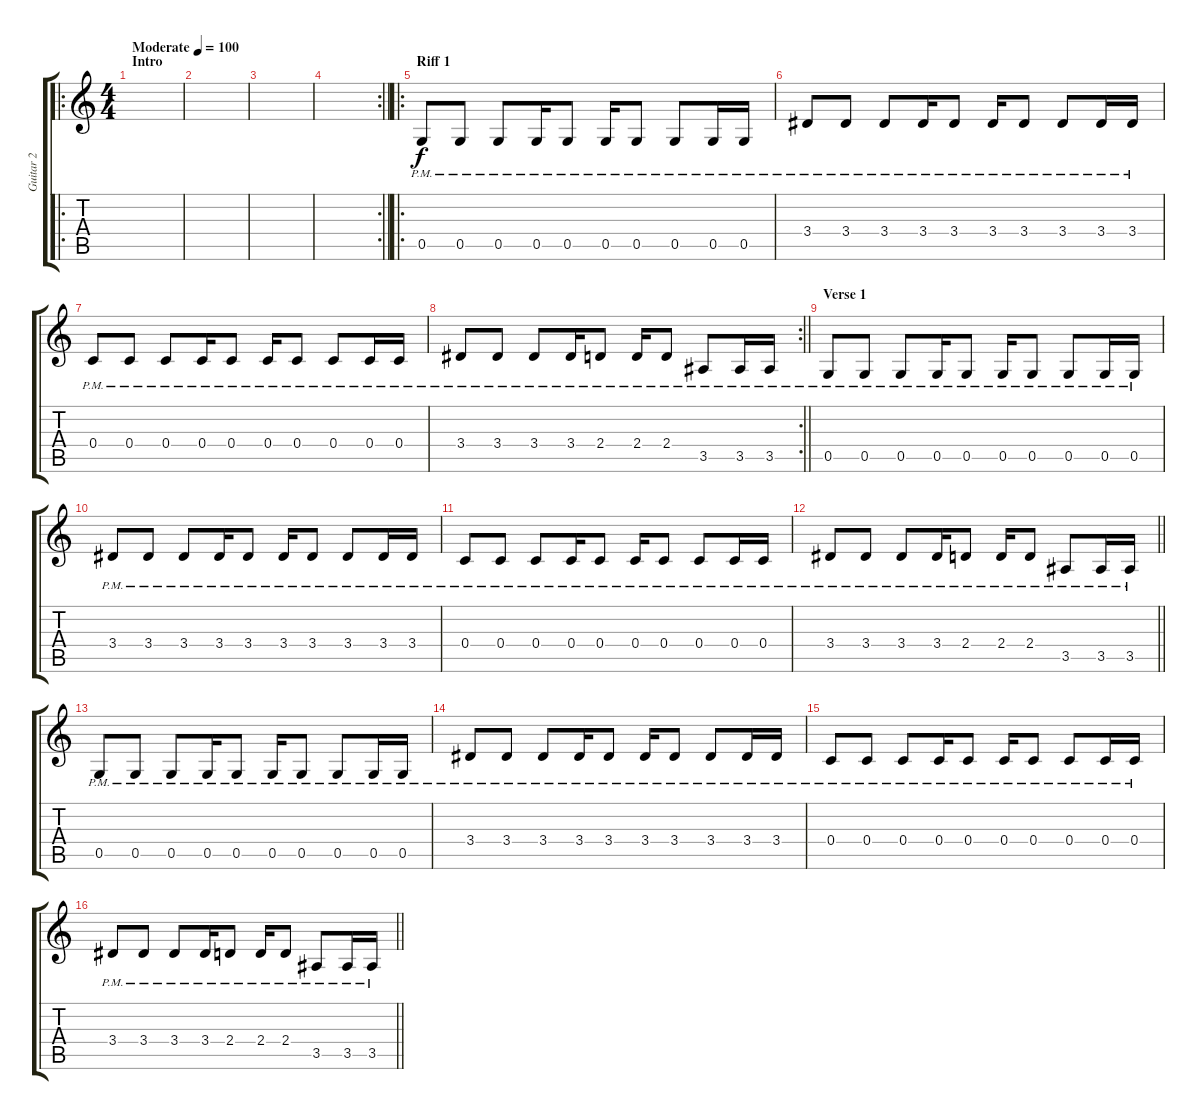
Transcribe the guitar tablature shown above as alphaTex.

\track ("Guitar 2" "Guitar 2") {instrument electricguitarclean}
\staff {score tabs}
\tuning (D4 A3 F3 C3 G2 D2) {hide}
\ro
\ts (4 4)
\section ("" "Intro")
\tempo (100 "Moderate")
\clef g2
\ks c
|
|
|
\rc 2
\barLineRight lightlight
|
\ro
\section ("" "Riff 1")
0.5{pm}.8 0.5{pm}.8 0.5{pm}.8 0.5{pm}.16 0.5{pm}.8 0.5{pm}.16 0.5{pm}.8 0.5{pm}.8 0.5{pm}.16 0.5{pm}.16 |
3.4{pm}.8 3.4{pm}.8 3.4{pm}.8 3.4{pm}.16 3.4{pm}.8 3.4{pm}.16 3.4{pm}.8 3.4{pm}.8 3.4{pm}.16 3.4{pm}.16 |
0.4{pm}.8 0.4{pm}.8 0.4{pm}.8 0.4{pm}.16 0.4{pm}.8 0.4{pm}.16 0.4{pm}.8 0.4{pm}.8 0.4{pm}.16 0.4{pm}.16 |
\rc 2
\barLineRight lightlight
3.4{pm}.8 3.4{pm}.8 3.4{pm}.8 3.4{pm}.16 2.4{pm}.8 2.4{pm}.16 2.4{pm}.8 3.5{pm}.8 3.5{pm}.16 3.5{pm}.16 |
\section ("" "Verse 1")
0.5{pm}.8 0.5{pm}.8 0.5{pm}.8 0.5{pm}.16 0.5{pm}.8 0.5{pm}.16 0.5{pm}.8 0.5{pm}.8 0.5{pm}.16 0.5{pm}.16 |
3.4{pm}.8 3.4{pm}.8 3.4{pm}.8 3.4{pm}.16 3.4{pm}.8 3.4{pm}.16 3.4{pm}.8 3.4{pm}.8 3.4{pm}.16 3.4{pm}.16 |
0.4{pm}.8 0.4{pm}.8 0.4{pm}.8 0.4{pm}.16 0.4{pm}.8 0.4{pm}.16 0.4{pm}.8 0.4{pm}.8 0.4{pm}.16 0.4{pm}.16 |
\barLineRight lightlight
3.4{pm}.8 3.4{pm}.8 3.4{pm}.8 3.4{pm}.16 2.4{pm}.8 2.4{pm}.16 2.4{pm}.8 3.5{pm}.8 3.5{pm}.16 3.5{pm}.16 |
0.5{pm}.8 0.5{pm}.8 0.5{pm}.8 0.5{pm}.16 0.5{pm}.8 0.5{pm}.16 0.5{pm}.8 0.5{pm}.8 0.5{pm}.16 0.5{pm}.16 |
3.4{pm}.8 3.4{pm}.8 3.4{pm}.8 3.4{pm}.16 3.4{pm}.8 3.4{pm}.16 3.4{pm}.8 3.4{pm}.8 3.4{pm}.16 3.4{pm}.16 |
0.4{pm}.8 0.4{pm}.8 0.4{pm}.8 0.4{pm}.16 0.4{pm}.8 0.4{pm}.16 0.4{pm}.8 0.4{pm}.8 0.4{pm}.16 0.4{pm}.16 |
\barLineRight lightlight
3.4{pm}.8 3.4{pm}.8 3.4{pm}.8 3.4{pm}.16 2.4{pm}.8 2.4{pm}.16 2.4{pm}.8 3.5{pm}.8 3.5{pm}.16 3.5{pm}.16
